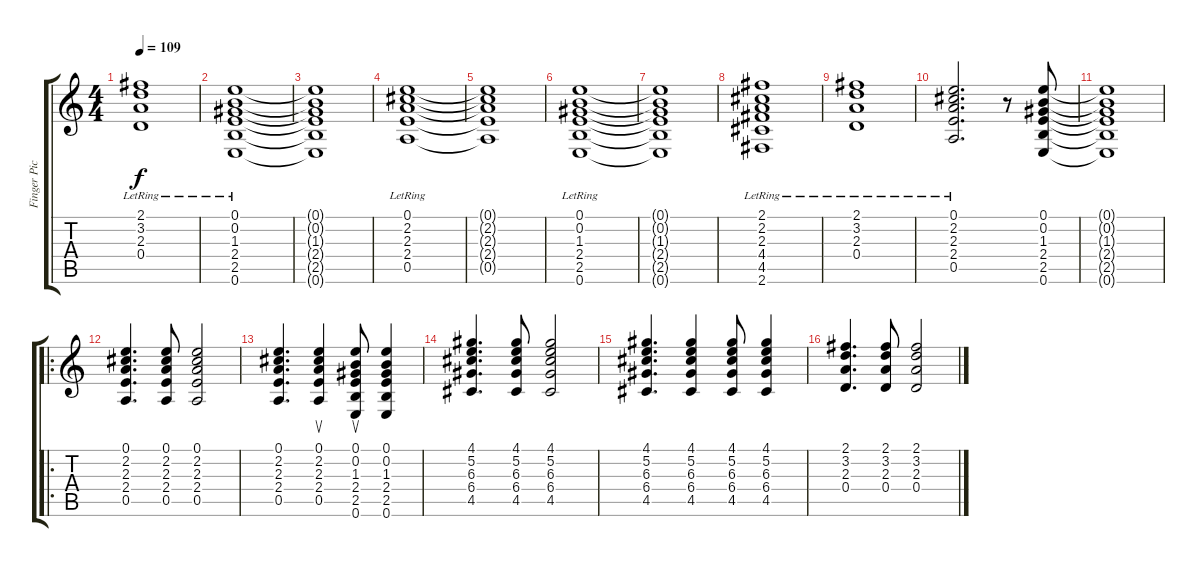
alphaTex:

\track ("Finger Picking Guitar" "Finger Pic") {instrument acousticguitarsteel}
\staff {score tabs}
\tuning (E4 B3 G3 D3 A2 E2) {hide}
\ts (4 4)
\tempo 109
\clef g2
\ks c
(2.1{lr} 3.2{lr} 2.3{lr} 0.4{lr}).1{dy f} |
(0.1{lr} 0.2{lr} 1.3{lr} 2.4{lr} 2.5{lr} 0.6{lr}).1 |
(0.1{t} 0.2{t} 1.3{t} 2.4{t} 2.5{t} 0.6{t}).1 |
(0.1{lr} 2.2{lr} 2.3{lr} 2.4{lr} 0.5{lr}).1 |
(0.1{t} 2.2{t} 2.3{t} 2.4{t} 0.5{t}).1 |
(0.1{lr} 0.2{lr} 1.3{lr} 2.4{lr} 2.5{lr} 0.6{lr}).1 |
(0.1{t} 0.2{t} 1.3{t} 2.4{t} 2.5{t} 0.6{t}).1 |
(2.1{lr} 2.2{lr} 2.3{lr} 4.4{lr} 4.5{lr} 2.6{lr}).1 |
(2.1{lr} 3.2{lr} 2.3{lr} 0.4{lr}).1 |
(0.1{lr} 2.2{lr} 2.3{lr} 2.4{lr} 0.5{lr}).2{d} r.8 (0.1 0.2 1.3 2.4 2.5 0.6).8 |
(0.1{t} 0.2{t} 1.3{t} 2.4{t} 2.5{t} 0.6{t}).1 |
\ro
(0.1 2.2 2.3 2.4 0.5).4{d} (0.1 2.2 2.3 2.4 0.5).8 (0.1 2.2 2.3 2.4 0.5).2 |
(0.1 2.2 2.3 2.4 0.5).4{d} (0.1 2.2 2.3 2.4 0.5).4{su} (0.1 0.2 1.3 2.4 2.5 0.6).8{su} (0.1 0.2 1.3 2.4 2.5 0.6).4 |
(4.1 5.2 6.3 6.4 4.5).4{d} (4.1 5.2 6.3 6.4 4.5).8 (4.1 5.2 6.3 6.4 4.5).2 |
(4.1 5.2 6.3 6.4 4.5).4{d} (4.1 5.2 6.3 6.4 4.5).4 (4.1 5.2 6.3 6.4 4.5).8 (4.1 5.2 6.3 6.4 4.5).4 |
(2.1 3.2 2.3 0.4).4{d} (2.1 3.2 2.3 0.4).8 (2.1 3.2 2.3 0.4).2
